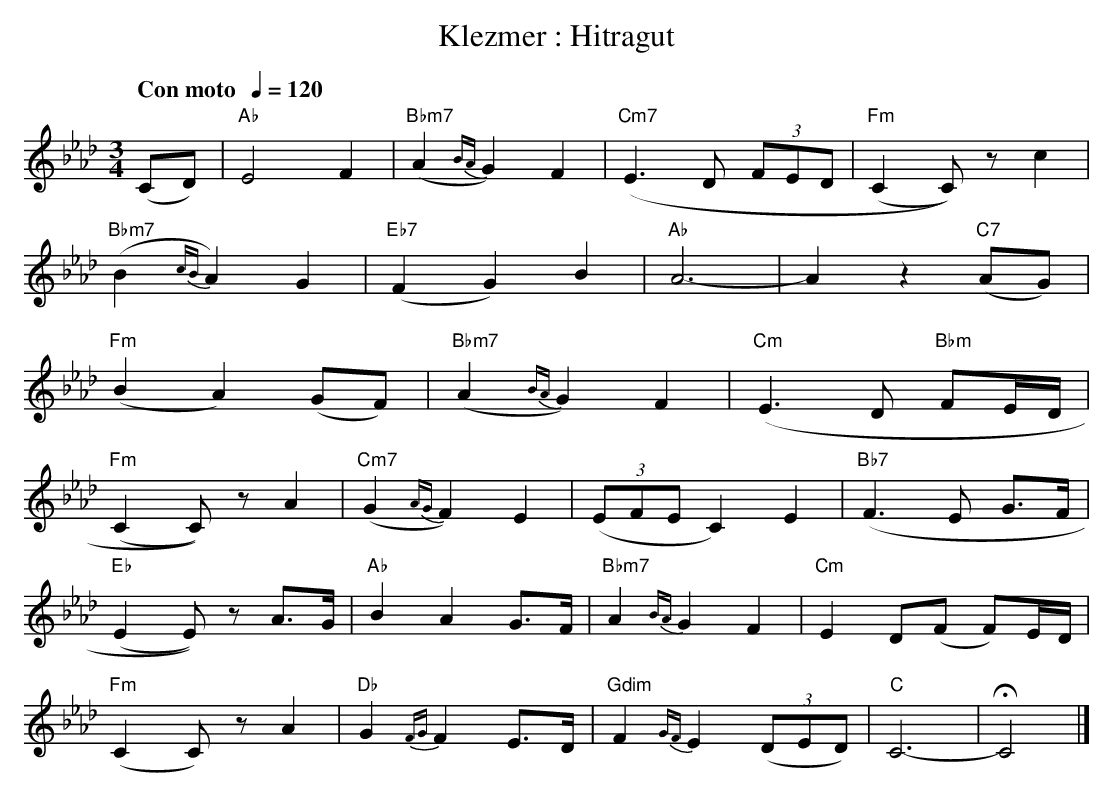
X:1
T:Klezmer : Hitragut
M:3/4
L:1/8
Q:"Con moto  " 1/4=120
K:Abmaj
(CD) | "Ab"E4 F2 | "Bbm7"(A2 {BA}G2) F2 | "Cm7"(E3 D (3FED | "Fm"(C2 C)) z c2 |
"Bbm7"(B2 {cB}A2) G2 | "Eb7"(F2 G2) B2 | "Ab"A6- | A2 z2 "C7"(AG) |
"Fm"(B2 A2) (GF) | "Bbm7"(A2 {BA}G2) F2 | "Cm"(E3 D "Bbm"FE/2D/2 |
"Fm"(C2 C)) z A2 | "Cm7"(G2 {AG}F2)E2 | ((3EFE C2) E2 | "Bb7"(F3 E G>F |
"Eb"(E2 E)) z A>G | "Ab"B2 A2 G>F | "Bbm7"A2 {BA}G2 F2 | "Cm"E2 D(F F)E/2D/2 |
"Fm"(C2 C) z A2 | "Db"G2 {FG}F2 E>D | "Gdim"F2 {GF}E2 ((3DED) | "C"C6- | HC4 |]
